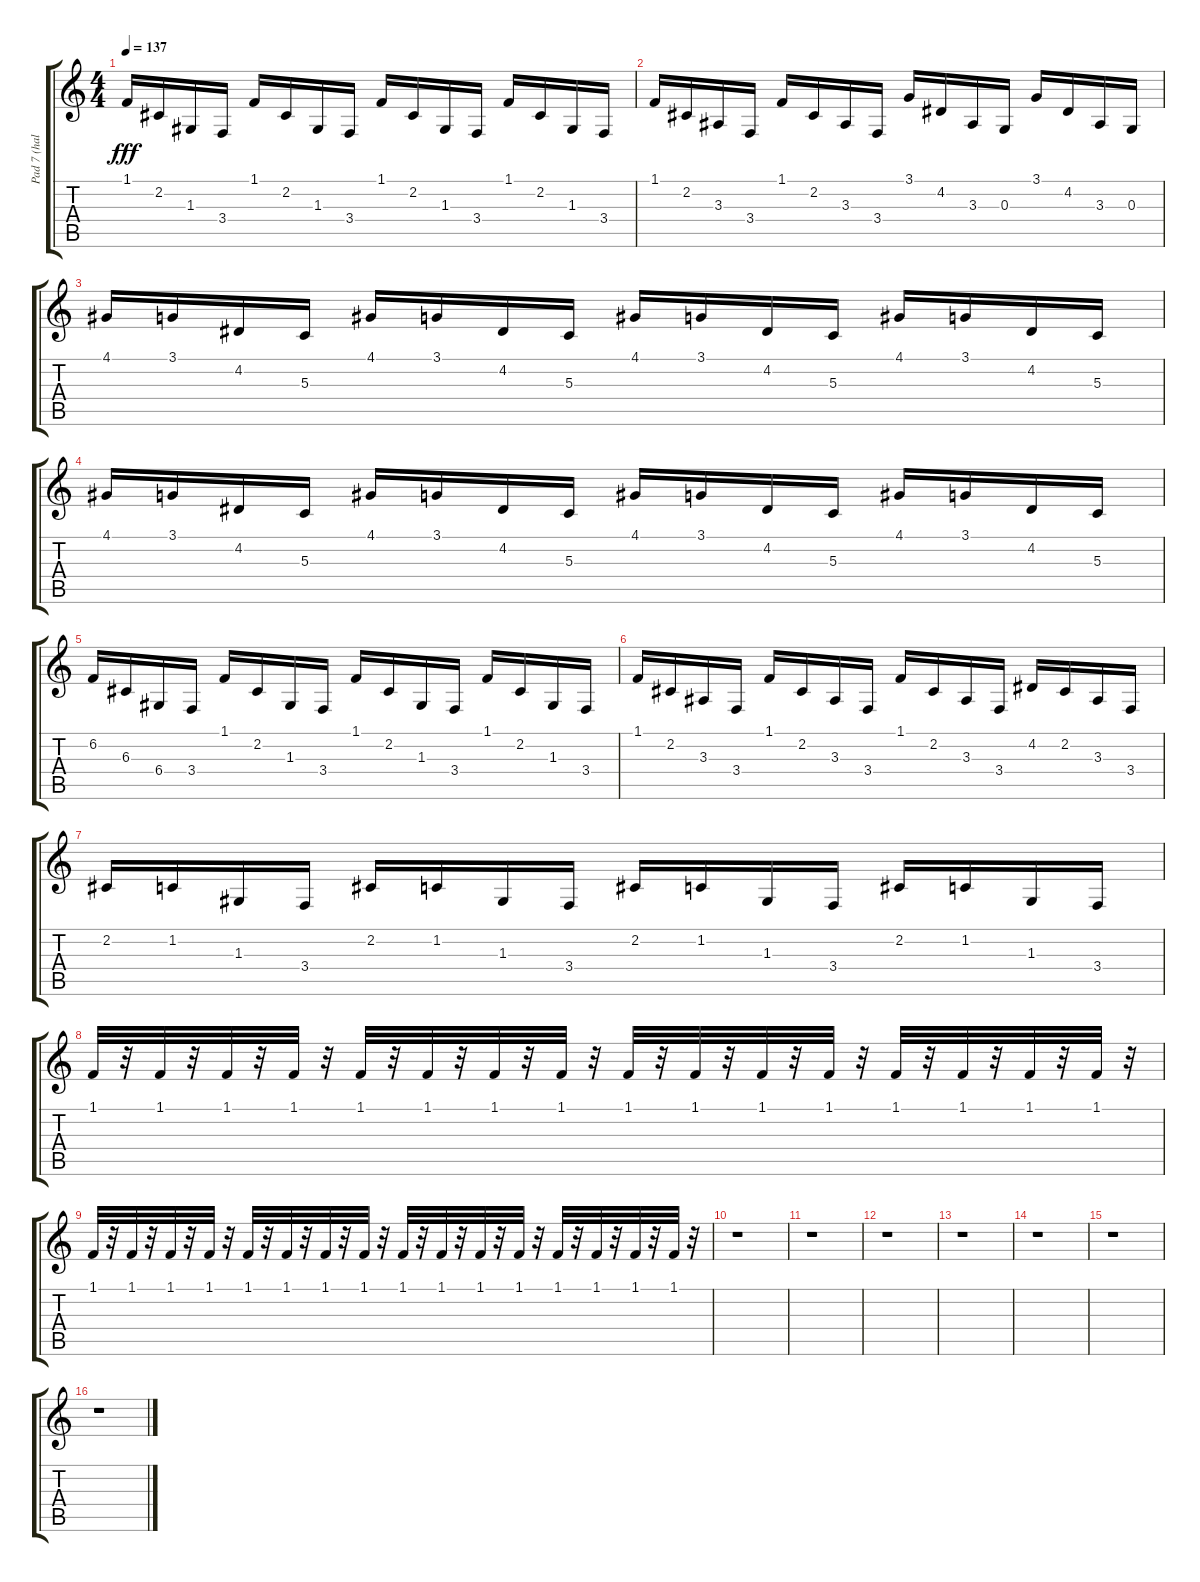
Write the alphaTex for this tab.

\track ("Pad 7 (halo)" "Pad 7 (hal") {instrument pad7halo}
\staff {score tabs}
\tuning (E4 B3 G3 D3 A2 E2) {hide}
\ts (4 4)
\tempo 137
\clef g2
\ks c
1.1.16{dy fff volume 14 balance 8} 2.2.16{balance 8} 1.3.16{balance 8} 3.4.16{balance 9} 1.1.16{balance 9} 2.2.16{balance 9} 1.3.16{balance 10} 3.4.16{balance 10} 1.1.16{balance 10} 2.2.16{balance 10} 1.3.16{balance 11} 3.4.16{balance 11} 1.1.16{balance 11} 2.2.16{balance 12} 1.3.16{balance 12} 3.4.16{balance 12} |
1.1.16{balance 13} 2.2.16{balance 13} 3.3.16{balance 13} 3.4.16{balance 14} 1.1.16{balance 14} 2.2.16{balance 14} 3.3.16{balance 14} 3.4.16{balance 15} 3.1.16{balance 15} 4.2.16{balance 14} 3.3.16{balance 13} 0.3.16{balance 12} 3.1.16{balance 11} 4.2.16{balance 10} 3.3.16{balance 9} 0.3.16{balance 8} |
4.1.16{balance 8} 3.1.16{balance 6} 4.2.16{balance 6} 5.3.16{balance 5} 4.1.16{balance 4} 3.1.16{balance 3} 4.2.16{balance 2} 5.3.16{balance 1} 4.1.16{balance 0} 3.1.16{balance 1} 4.2.16{balance 2} 5.3.16{balance 3} 4.1.16{balance 4} 3.1.16{balance 5} 4.2.16{balance 5} 5.3.16{balance 6} |
4.1.16{balance 7} 3.1.16{balance 8} 4.2.16{balance 9} 5.3.16{balance 10} 4.1.16{balance 10} 3.1.16{balance 11} 4.2.16{balance 12} 5.3.16{balance 13} 4.1.16{balance 14} 3.1.16{balance 14} 4.2.16{balance 14} 5.3.16{balance 13} 4.1.16{balance 12} 3.1.16{balance 11} 4.2.16{balance 10} 5.3.16{balance 9} |
6.2.16{balance 8} 6.3.16{balance 7} 6.4.16{balance 6} 3.4.16{balance 5} 1.1.16{balance 4} 2.2.16{balance 3} 1.3.16{balance 2} 3.4.16{balance 0} 1.1.16{balance 2} 2.2.16{balance 3} 1.3.16{balance 5} 3.4.16{balance 7} 1.1.16{balance 8} 2.2.16{balance 10} 1.3.16{balance 11} 3.4.16{balance 13} |
1.1.16{balance 15} 2.2.16{balance 16} 3.3.16{balance 14} 3.4.16{balance 13} 1.1.16{balance 12} 2.2.16{balance 10} 3.3.16{balance 9} 3.4.16{balance 8} 1.1.16{balance 7} 2.2.16{balance 5} 3.3.16{balance 4} 3.4.16{balance 3} 4.2.16{balance 4} 2.2.16{balance 4} 3.3.16{balance 5} 3.4.16{balance 5} |
2.2.16{balance 6} 1.2.16{balance 6} 1.3.16{balance 7} 3.4.16{balance 8} 2.2.16{balance 8} 1.2.16{balance 9} 1.3.16{balance 9} 3.4.16{balance 10} 2.2.16{balance 10} 1.2.16{balance 10} 1.3.16{balance 10} 3.4.16{balance 10} 2.2.16{balance 9} 1.2.16{balance 9} 1.3.16{balance 8} 3.4.16{balance 8} |
1.1.32{volume 8 balance 8} r.32 1.1.32{volume 15} r.32 1.1.32{volume 15} r.32 1.1.32{volume 15} r.32 1.1.32{volume 14} r.32 1.1.32{volume 14} r.32 1.1.32{volume 14} r.32 1.1.32{volume 14} r.32 1.1.32{volume 14} r.32 1.1.32{volume 13} r.32 1.1.32{volume 13} r.32 1.1.32{volume 13} r.32 1.1.32{volume 12} r.32 1.1.32{volume 12} r.32 1.1.32{volume 12} r.32 1.1.32{volume 12} r.32 |
1.1.32{volume 11} r.32 1.1.32{volume 11} r.32 1.1.32{volume 10} r.32 1.1.32{volume 9} r.32 1.1.32{volume 9} r.32 1.1.32{volume 8} r.32 1.1.32{volume 7} r.32 1.1.32{volume 6} r.32 1.1.32{volume 6} r.32 1.1.32{volume 5} r.32 1.1.32{volume 4} r.32 1.1.32{volume 4} r.32 1.1.32{volume 3} r.32 1.1.32{volume 2} r.32 1.1.32{volume 2} r.32 1.1.32{volume 1} r.32 |
r.1 |
r.1 |
r.1 |
r.1 |
r.1 |
r.1 |
r.1
